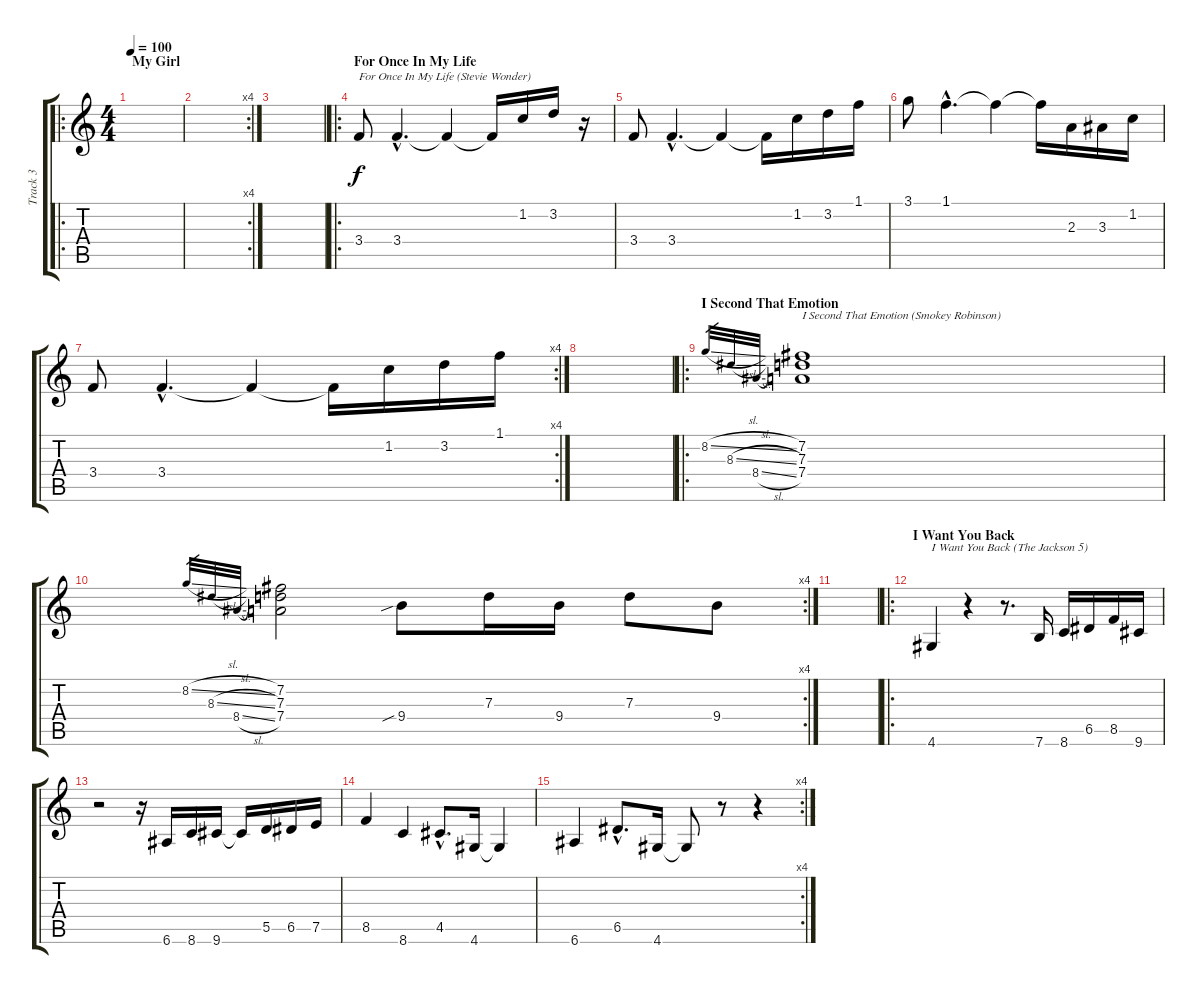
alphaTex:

\track ("Track 3" "Track 3") {instrument electricguitarclean}
\staff {score tabs}
\tuning (E4 B3 G3 D3 A2 E2) {hide}
\ro
\ts (4 4)
\section ("" "My Girl")
\tempo 100
\clef g2
\ks c
|
\rc 4
|
|
\ro
\section ("" "For Once In My Life")
3.4.8{txt "For Once In My Life (Stevie Wonder)"} 3.4{hac}.4{d} 3.4{t}.4 3.4{t}.16 1.2.16 3.2.16 r.16 |
3.4.8 3.4{hac}.4{d} 3.4{t}.4 3.4{t}.16 1.2.16 3.2.16 1.1.16 |
3.1.8 1.1{hac}.4{d} 1.1{t}.4 1.1{t}.16 2.3.16 3.3.16 1.2.16 |
\rc 4
3.4.8 3.4{hac}.4{d} 3.4{t}.4 3.4{t}.16 1.2.16 3.2.16 1.1.16 |
|
\ro
\section ("" "I Second That Emotion")
8.2{sl}.32{gr} 8.3{sl}.32{gr} 8.4{sl}.32{gr} (7.2 7.3 7.4).1{txt "I Second That Emotion (Smokey Robinson)"} |
\rc 4
8.2{sl}.32{gr} 8.3{sl}.32{gr} 8.4{sl}.32{gr} (7.2 7.3 7.4).2 9.4{sib}.8 7.3.16 9.4.16 7.3.8 9.4.8 |
|
\ro
\section ("" "I Want You Back")
4.6.4{txt "I Want You Back (The Jackson 5)"} r.4 r.8{d} 7.6.16 8.6.16 6.5.16 8.5.16 9.6.16 |
r.2 r.16 6.6.16 8.6.16 9.6.16 9.6{t}.16 5.5.16 6.5.16 7.5.16 |
8.5.4 8.6.4 4.5{hac}.8{d} 4.6.16 4.6{t}.4 |
\rc 4
6.6.4 6.5{hac}.8{d} 4.6.16 4.6{t}.8 r.8 r.4
